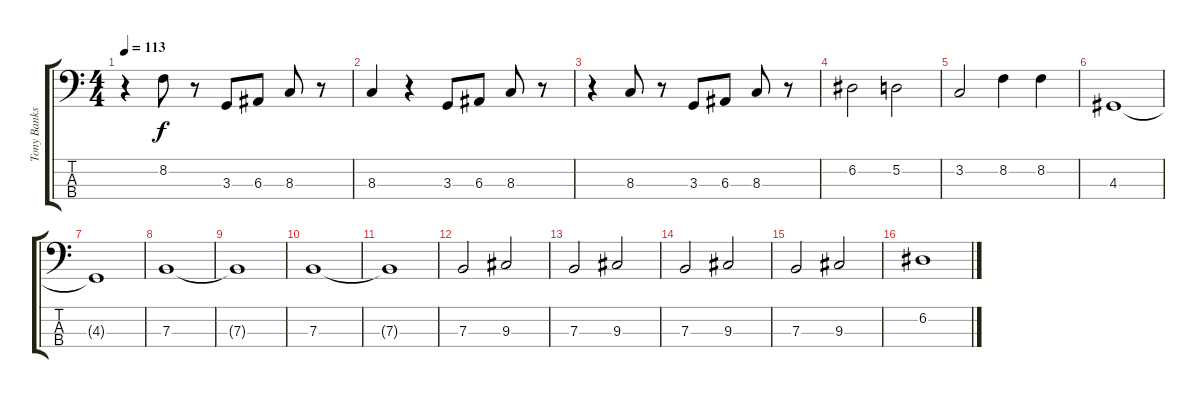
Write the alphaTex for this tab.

\track ("Tony Banks" "Tony Banks") {instrument slapbass1}
\staff {score tabs}
\tuning (D2 A1 E1 A0) {hide}
\ts (4 4)
\tempo 113
\clef f4
\ks c
r.4{dy f} 8.2.8 r.8 3.3.8 6.3.8 8.3.8 r.8 |
8.3.4 r.4 3.3.8 6.3.8 8.3.8 r.8 |
r.4 8.3.8 r.8 3.3.8 6.3.8 8.3.8 r.8 |
6.2.2 5.2.2 |
3.2.2 8.2.4 8.2.4 |
4.3.1 |
4.3{t}.1 |
7.3.1 |
7.3{t}.1 |
7.3.1 |
7.3{t}.1 |
7.3.2 9.3.2 |
7.3.2 9.3.2 |
7.3.2 9.3.2 |
7.3.2 9.3.2 |
6.2.1
